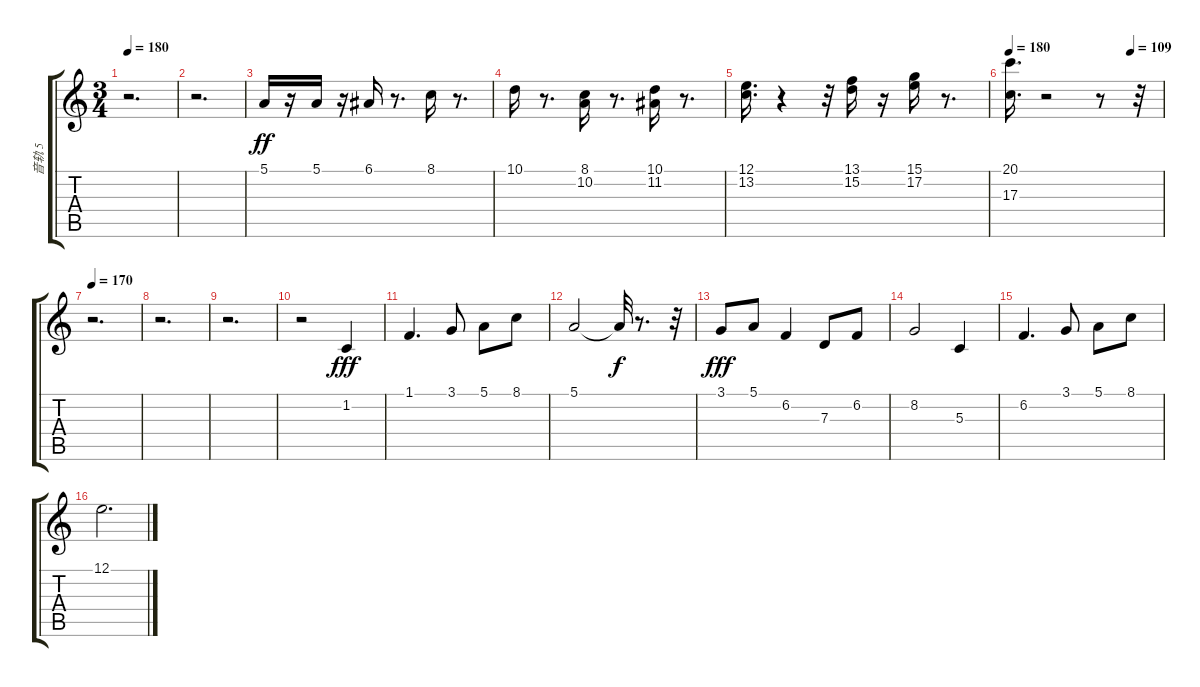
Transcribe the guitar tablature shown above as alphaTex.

\track ("音轨 5" "音轨 5") {instrument stringensemble1}
\staff {score tabs}
\tuning (E4 B3 G3 D3 A2 E2) {hide}
\ts (3 4)
\tempo 180
\clef g2
\ks c
r.2{d dy ff instrument stringensemble1} |
r.2{d} |
5.1.16 r.16 5.1.16 r.16 6.1.16 r.8{d} 8.1.16 r.8{d} |
10.1.16 r.8{d} (8.1 10.2).16 r.8{d} (10.1 11.2).16 r.8{d} |
(12.1 13.2).16{d} r.4 r.32 (13.1 15.2).16 r.16 (15.1 17.2).16 r.8{d} |
\tempo 180
\tempo (109 0.7916666666666666)
(20.1 17.3).16{d} r.2 r.8 r.32 |
\tempo 170
r.2{d} |
r.2{d} |
r.2{d} |
r.2 1.2.4{dy fff} |
1.1.4{d} 3.1.8 5.1.8 8.1.8 |
5.1.2 5.1{t}.32{dy f} r.8{d} r.32 |
3.1.8{dy fff} 5.1.8 6.2.4 7.3.8 6.2.8 |
8.2.2 5.3.4 |
6.2.4{d} 3.1.8 5.1.8 8.1.8 |
12.1.2{d}
